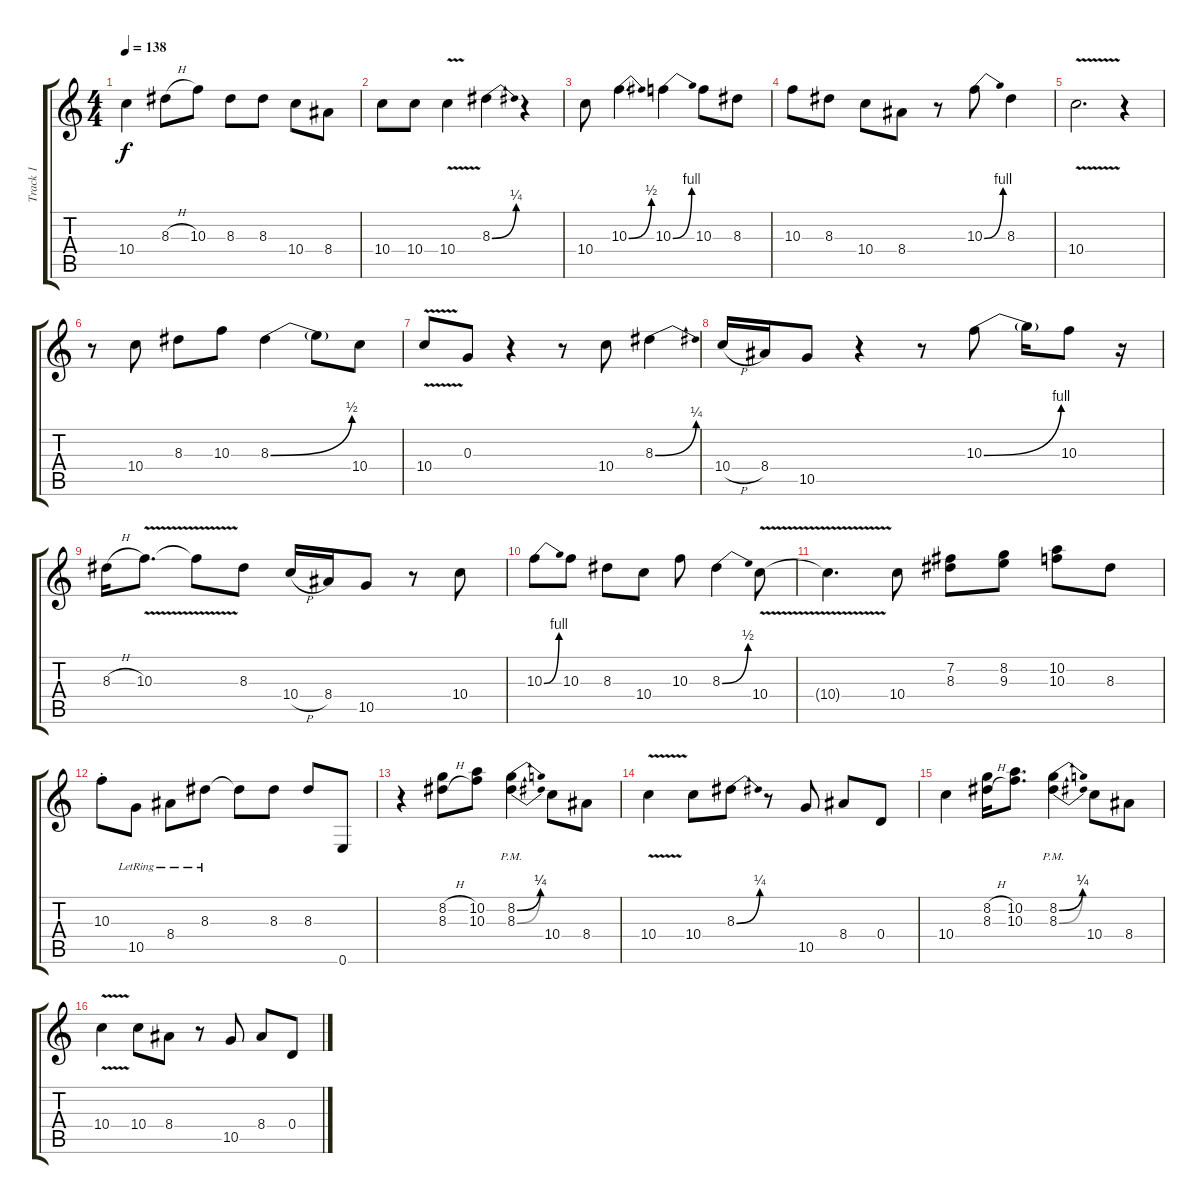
\track ("Track 1" "Track 1") {instrument overdrivenguitar}
\staff {score tabs}
\tuning (E4 B3 G3 D3 A2 E2) {hide}
\ts (4 4)
\tempo 138
\clef g2
\ks c
10.4.4{dy f} 8.3{h}.8 10.3.8 8.3.8 8.3.8 10.4.8 8.4.8 |
10.4.8 10.4.8 10.4{v}.4 8.3{be (bend 0 0 60 1)}.4 r.4 |
10.4.8 10.3{be (bend 0 0 60 2)}.4{d} 10.3{be (bend 0 0 60 4)}.4 10.3.8 8.3.8 |
10.3.8 8.3.8 10.4.8 8.4.8 r.8 10.3{be (bend 0 0 60 4)}.8 8.3.4 |
10.4{v}.2{d} r.4 |
r.8 10.4.8 8.3.8 10.3.8 8.3{be (bend 0 0 60 2)}.4 8.3{t}.8 10.4.8 |
10.4{v}.8 0.3.8 r.4 r.8 10.4.8 8.3{be (bend 0 0 60 1)}.4 |
10.4{h}.16 8.4.16 10.5.8 r.4 r.8 10.3{be (bend 0 0 60 4)}.8 10.3{t}.16 10.3.8 r.16 |
8.3{h}.16 10.3{v}.8{d} 10.3{t}.8 8.3.8 10.4{h}.16 8.4.16 10.5.8 r.8 10.4.8 |
10.3{be (bend 0 0 60 4)}.8 10.3.8 8.3.8 10.4.8 10.3.8 8.3{be (bend 0 0 60 2)}.4 10.4{v}.8 |
10.4{t}.4{d} 10.4.8 (7.2 8.3).8 (8.2 9.3).8 (10.2 10.3).8 8.3.8 |
10.3{st}.8 10.5{lr}.8 8.4{lr}.8 8.3{lr}.8 8.3{t}.8 8.3.8 8.3.8 0.6.8 |
r.4 (8.2{h} 8.3{h}).8 (10.2 10.3).8 (8.2{be (bend 0 0 60 1)} 8.3{be (bend 0 0 60 1) pm}).4 10.4.8 8.4.8 |
10.4{v}.4 10.4.8 8.3{be (bend 0 0 60 1)}.8 r.8 10.5.8 8.4.8 0.4.8 |
10.4.4 (8.2{h} 8.3{h}).16 (10.2 10.3).8{d} (8.2{be (bend 0 0 60 1)} 8.3{be (bend 0 0 60 1) pm}).4 10.4.8 8.4.8 |
10.4{v}.4 10.4.8 8.4.8 r.8 10.5.8 8.4.8 0.4.8
